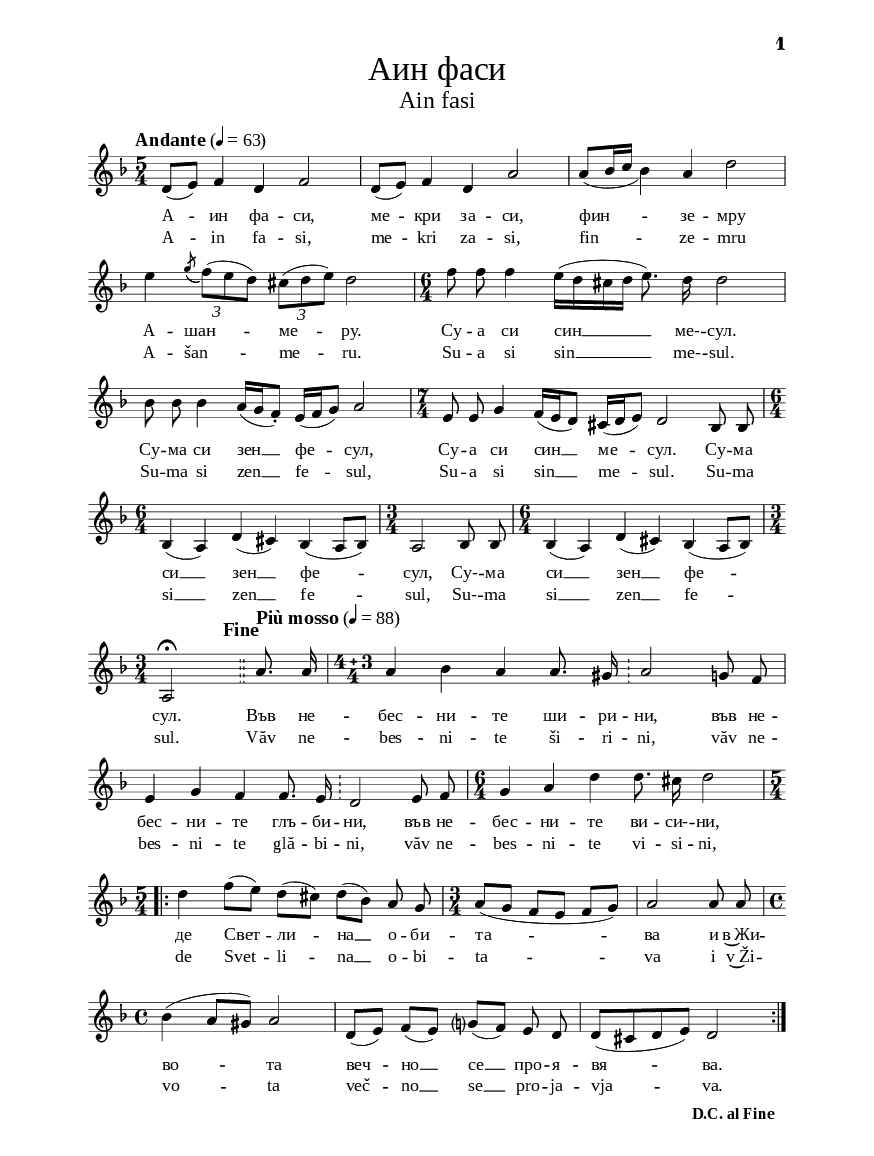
\version "2.24.3"

% include paper part and global functions
\include "include/globals.ily"

\bookpart {
  \label #'ref135
  \tocItem \markup "Аин фаси – Ain fasi"
  \include "include/bookpart-paper.ily"
  \score {
    \include "include/score-layout.ily"

    \new Voice \relative c' {
      \clef treble
      \key d \minor
      \override Staff.BarLine.gap = 0.5

      \time 5/4
      \tempoFunc "Andante" 4 "63"
      \autoBeamOff
      d8 ( [ e8 ) ]
      f4  d4  f2 | % 2
      d8 ( [  e8 ) ]  f4  d4  a'2
      | % 3
      \stemUp \slurDown a8 ( [ bes16 c16 ] \stemNeutral \slurNeutral bes4
      )  a4 d2 \break | % 4
      e4
      \times 2/3  {
        \once \omit TupletBracket
        \acciaccatura {  g8*3/2 ( } f8 ) ( [
        e8 d8 ) ]
      }

      \times 2/3  {
        cis8 ( [ d8 e8 ) ]
      }
      d2 | % 5
      \time 6/4  | % 5
      f8  f8  f4 e16 ( [
      d16 cis16 d16 ] e8.
      )  d16 d2 \break | % 6
      bes8  bes8  bes4  a16 ( [
      g16  f8 ) -. ]  e16 ( [  f16
      g8 ) ]  a2 | % 7
      \time 7/4  | % 7
      e8  e8   g4  f16 ( [  e16
      d8 ) ]  cis16 ( [  d16  e8 ) ]
      d2  bes8  bes8  \break | % 8
      \time 6/4  | % 8
      bes4 (  a4 )  d4 (  cis4 )
      bes4 (  a8 [  bes8 ) ] | % 9
      \time 3/4  | % 9
      a2  bes8   bes8  |
      \time 6/4  |
      bes4 (  a4 )  d4 (  cis4 )
      bes4 (  a8 [  bes8 ) ] \break | % 11
      \time 3/4  | % 11
      \tempo "                   Fine" a2 ^\fermata \bar "!!"
      \tempoFunc "Più mosso" 4 "88" a'8. a16 | % 12
      \compoundMeter #'((4 3 4 ))  | % 12
      a4 bes4  a4  a8.   gis16 \bar "!"
      a2  g8  f8 | \break % 13
      e4  g4  f4  f8. e16 % 14
      \bar "!" d2  e8 f8 | % 15
      \time 6/4 % 15
      g4  a4 d4 d8.
      cis16
      d2 | \bar ".|:-|"
      \time 5/4  | % 16
      d4 f8 ( [ e8 ) ]
      d8 ( [ cis8 ) ] d8 [(bes8)] a8 g8 | % 17
      \time 3/4  | % 17
      a8 ( [  g8 ]  f8 [  e8 ]
      f8 [  g8 ) ] | % 18
      a2  a8 a8 \break | % 19

      \time 4/4  | % 19
      bes4 (  a8 [  gis8 ) ]  a2 |
      d,8 ( [  e8 ) ]  f8 ( [  e8 ) ]
      g?8 [( f8 )]  e8  d8 | % 21
      d8 ( [  cis8  d8  e8 ) ]
      d2
      \bar ":|."

    }


    \addlyrics {
      A -- ин фа -- си, ме -- кри за --
      си, фин --   зе -- мру А -- шан
      --    ме --  ру. Су
      -- а си син __      "ме-" --
      сул. Су -- ма си зен __    фе
      --  сул, Су -- а си син __
      ме --  сул. Су -- ма си __
      зен __  фе --  сул, "Су-" --
      ма си __  зен __  фе  --
      сул. Във не -- бес -- ни -- те ши --
      ри -- ни, във не -- бес -- ни -- те
      глъ -- би -- ни, във не -- бес -- ни
      -- те ви -- "си-" -- ни, де Свет --
      ли -- на __  о -- би -- та --
      ва и в~Жи -- во
      --  та веч -- но __   се __
      про -- я -- вя --   ва.
    }
    \addlyrics {
      A -- in fa -- si, me -- kri za --
      si, fin --   ze -- mru A -- šan
      --    me --  ru. Su
      -- a si sin __     "me-" --
      sul. Su -- ma si zen __   fe
      --  sul, Su -- a si sin __
      me --  sul. Su -- ma si __
      zen __  fe --  sul, "Su-" --
      ma si __  zen __  fe  --
      sul. Văv ne -- bes -- ni -- te ši --
      ri -- ni, văv ne -- bes -- ni -- te
      glă -- bi -- ni, văv ne -- bes -- ni
      -- te vi -- si -- ni, de Svet --
      li -- na __  o -- bi -- ta --
      va i v~Ži -- vo
      --  ta več -- no __  se __
      pro -- ja -- vja --   va.
    }

    \header {
      title = \titleFunc "Аин фаси" "Ain fasi"
    }

    \midi{}

  } % score

    \markup \empty-one

  \markup \dc-two "D.C. al Fine"""

  \pageBreak


  % include foreign translation(s) of the song
  \version "2.24.4"

\markup \fill-line { \fontsize #deTitleFontSize "Ain fasi" }

\markup \null
\markup \null
\markup \abs-fontsize #10 {
      \fill-line {
  \override #`(baseline-skip . ,deCoupletBaselineSkip)

  \column {

    \line { " " Ain fasi, mekri zаsi, }
    \line { " " finzemru Ašan meru. }
    \line { " " Sua si sin mesul.}
    \line { " " Suma si zen fesul,}
    \line { " " Sua si sin mesul. }
    \line { " " Suma si zen  fesul, }
    \line { " "  Suma si  zen  fesul. }

 \vspace #0.5
    \line { " "In den himmlischen Weiten,}

    \line { " "in den himmlischen Tiefen,}

    \line { " "in den himmlischen Höhen,}

    \line { " "dort, wo das Licht wohnt}

    \line { " "und sich immerdar im Leben äußert. }

  }
  }
}


} % bookpart
